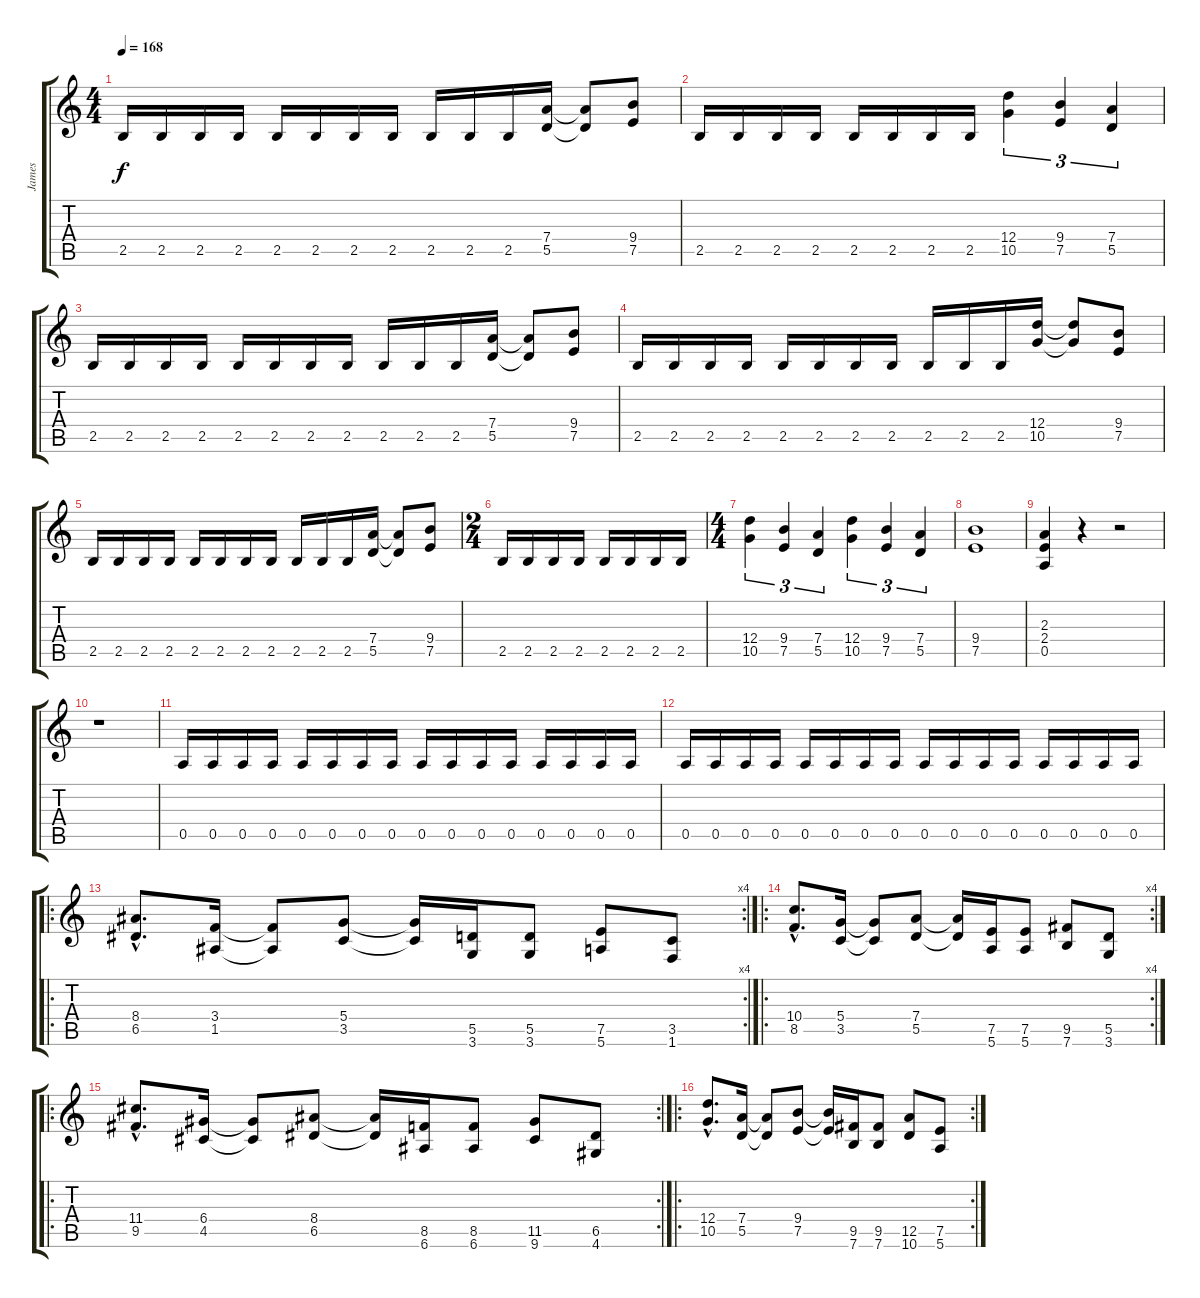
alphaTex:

\track ("James" "James") {instrument distortionguitar}
\staff {score tabs}
\tuning (E4 B3 G3 D3 A2 E2) {hide}
\ts (4 4)
\tempo 168
\clef g2
\ks c
2.5.16{dy f} 2.5.16 2.5.16 2.5.16 2.5.16 2.5.16 2.5.16 2.5.16 2.5.16 2.5.16 2.5.16 (7.4 5.5).16 (7.4{t} 5.5{t}).8 (9.4 7.5).8 |
2.5.16 2.5.16 2.5.16 2.5.16 2.5.16 2.5.16 2.5.16 2.5.16 (12.4 10.5).4{tu (3 2)} (9.4 7.5).4{tu (3 2)} (7.4 5.5).4{tu (3 2)} |
2.5.16 2.5.16 2.5.16 2.5.16 2.5.16 2.5.16 2.5.16 2.5.16 2.5.16 2.5.16 2.5.16 (7.4 5.5).16 (7.4{t} 5.5{t}).8 (9.4 7.5).8 |
2.5.16 2.5.16 2.5.16 2.5.16 2.5.16 2.5.16 2.5.16 2.5.16 2.5.16 2.5.16 2.5.16 (12.4 10.5).16 (12.4{t} 10.5{t}).8 (9.4 7.5).8 |
2.5.16 2.5.16 2.5.16 2.5.16 2.5.16 2.5.16 2.5.16 2.5.16 2.5.16 2.5.16 2.5.16 (7.4 5.5).16 (7.4{t} 5.5{t}).8 (9.4 7.5).8 |
\ts (2 4)
2.5.16 2.5.16 2.5.16 2.5.16 2.5.16 2.5.16 2.5.16 2.5.16 |
\ts (4 4)
(12.4 10.5).4{tu (3 2)} (9.4 7.5).4{tu (3 2)} (7.4 5.5).4{tu (3 2)} (12.4 10.5).4{tu (3 2)} (9.4 7.5).4{tu (3 2)} (7.4 5.5).4{tu (3 2)} |
(9.4 7.5).1 |
(2.3 2.4 0.5).4 r.4 r.2 |
r.1 |
0.5.16 0.5.16 0.5.16 0.5.16 0.5.16 0.5.16 0.5.16 0.5.16 0.5.16 0.5.16 0.5.16 0.5.16 0.5.16 0.5.16 0.5.16 0.5.16 |
0.5.16 0.5.16 0.5.16 0.5.16 0.5.16 0.5.16 0.5.16 0.5.16 0.5.16 0.5.16 0.5.16 0.5.16 0.5.16 0.5.16 0.5.16 0.5.16 |
\ro
\rc 4
(8.4{hac} 6.5{hac}).8{d} (3.4 1.5).16 (3.4{t} 1.5{t}).8 (5.4 3.5).8 (5.4{t} 3.5{t}).16 (5.5 3.6).16 (5.5 3.6).8 (7.5 5.6).8 (3.5 1.6).8 |
\ro
\rc 4
(10.4{hac} 8.5{hac}).8{d} (5.4 3.5).16 (5.4{t} 3.5{t}).8 (7.4 5.5).8 (7.4{t} 5.5{t}).16 (7.5 5.6).16 (7.5 5.6).8 (9.5 7.6).8 (5.5 3.6).8 |
\ro
\rc 2
(11.4{hac} 9.5{hac}).8{d} (6.4 4.5).16 (6.4{t} 4.5{t}).8 (8.4 6.5).8 (8.4{t} 6.5{t}).16 (8.5 6.6).16 (8.5 6.6).8 (11.5 9.6).8 (6.5 4.6).8 |
\ro
\rc 2
(12.4{hac} 10.5{hac}).8{d} (7.4 5.5).16 (7.4{t} 5.5{t}).8 (9.4 7.5).8 (9.4{t} 7.5{t}).16 (9.5 7.6).16 (9.5 7.6).8 (12.5 10.6).8 (7.5 5.6).8
